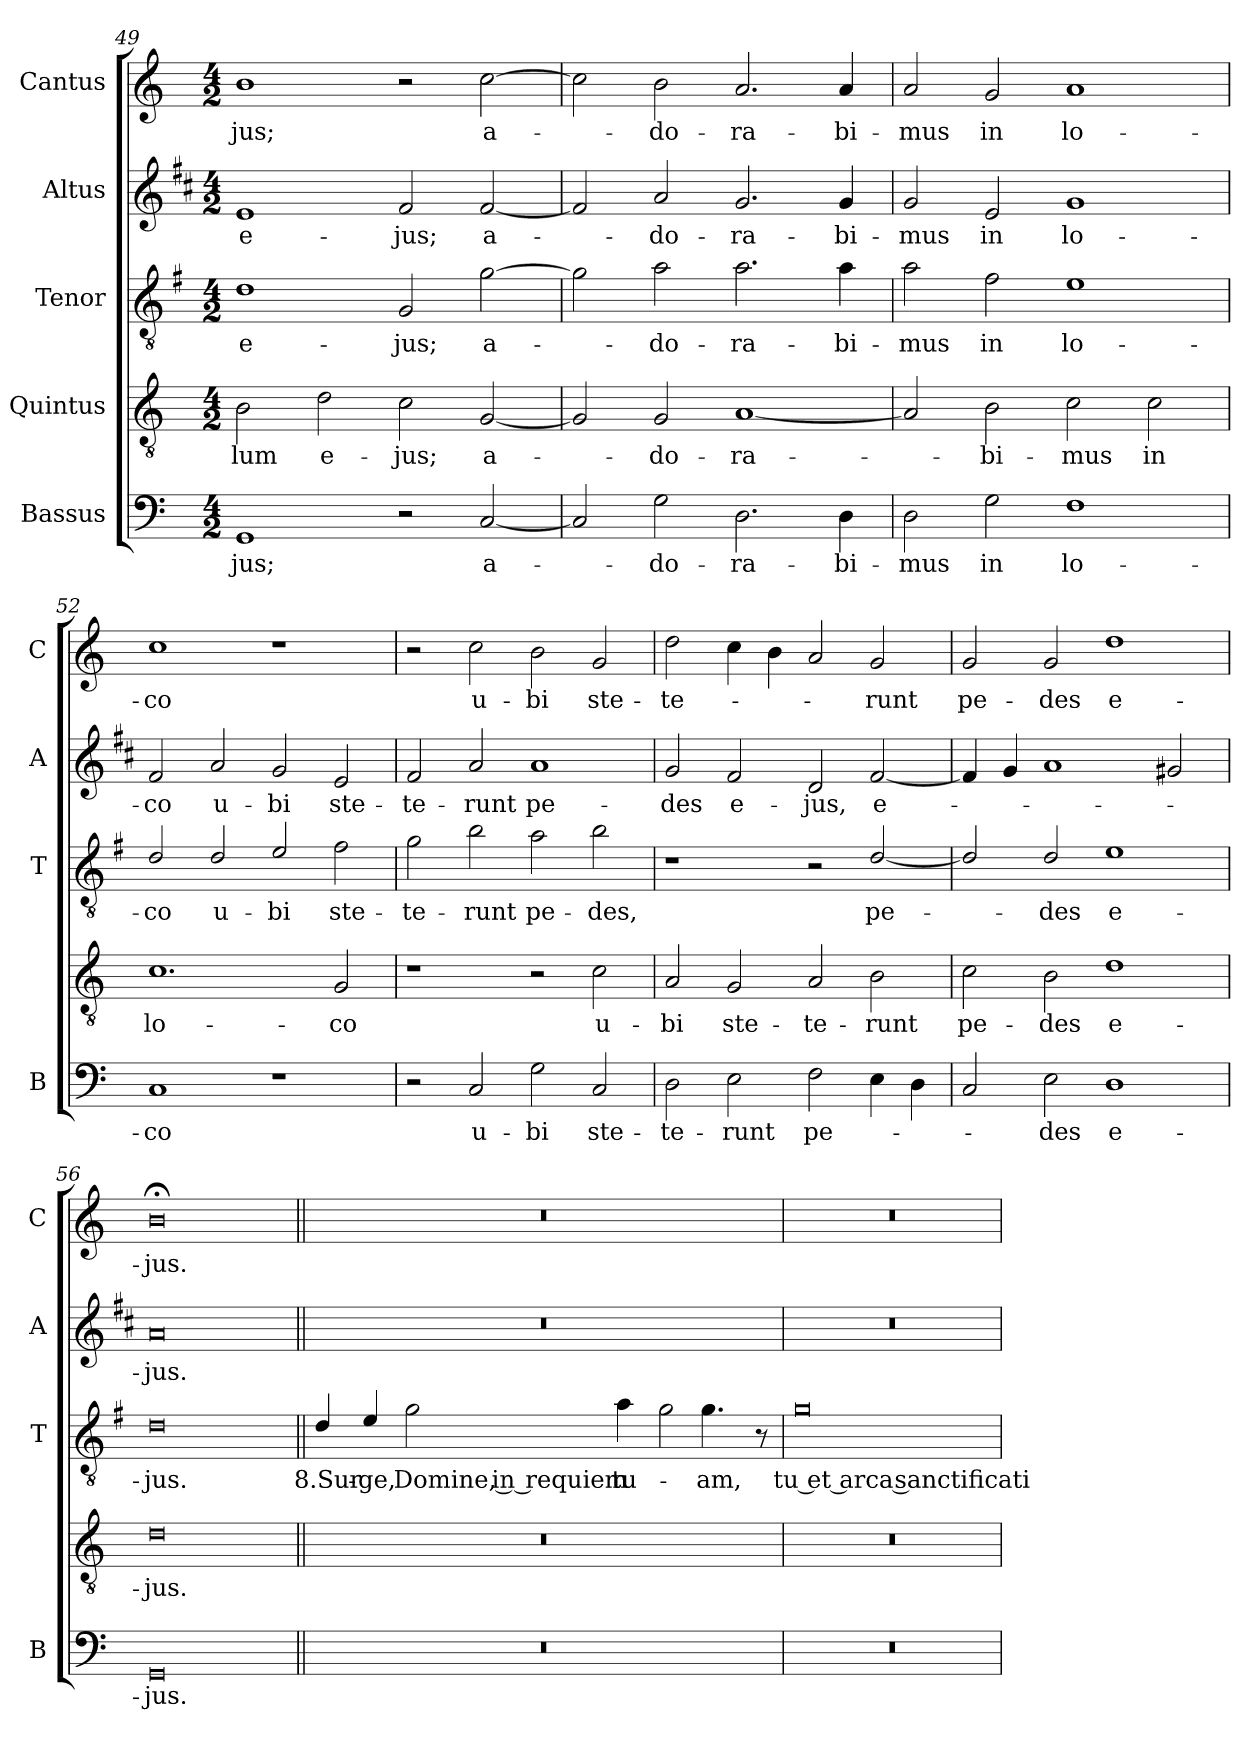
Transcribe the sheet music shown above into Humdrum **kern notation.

**kern	**text	**kern	**text	**kern	**text	**kern	**text	**kern	**text
*part5	*part5	*part4	*part4	*part3	*part3	*part2	*part2	*part1	*part1
*staff5	*staff5	*staff4	*staff4	*staff3	*staff3	*staff2	*staff2	*staff1	*staff1
*I"Bassus	*	*I"Quintus	*	*I"Tenor	*	*I"Altus	*	*I"Cantus	*
*I'B	*	*	*	*I'T	*	*I'A	*	*I'C	*
*clefF4	*	*clefGv2	*	*clefGv2	*	*clefG2	*	*clefG2	*
*	*	*	*	*ITrd4c7	*	*ITrd1c2	*	*	*
*k[]	*	*k[]	*	*k[]	*	*k[]	*	*k[]	*
*C:	*	*C:	*	*C:	*	*C:	*	*C:	*
*M4/2	*	*M4/2	*	*M4/2	*	*M4/2	*	*M4/2	*
=49	=49	=49	=49	=49	=49	=49	=49	=49	=49
!	!LO:LY:b	!	!LO:LY:b	!	!LO:LY:b	!	!LO:LY:b	!	!LO:LY:b
1GG	-jus;	2B\	-lum	1G	e-	1d	e-	1b	-jus;
!	!	!	!LO:LY:b	!	!	!	!	!	!
.	.	2d\	e-	.	.	.	.	.	.
!	!	!	!LO:LY:b	!	!LO:LY:b	!	!LO:LY:b	!	!
2r	.	2c\	-jus;	2C/	-jus;	2e/	-jus;	2r	.
!	!LO:LY:b	!	!LO:LY:b	!	!LO:LY:b	!	!LO:LY:b	!	!LO:LY:b
[2C/	a-	[2G/	a-	[2c\	a-	[2e/	a-	[2cc\	a-
!!LO:LB:g=z
=50	=50	=50	=50	=50	=50	=50	=50	=50	=50
2C/]	.	2G/]	.	2c\]	.	2e/]	.	2cc\]	.
!	!LO:LY:b	!	!LO:LY:b	!	!LO:LY:b	!	!LO:LY:b	!	!LO:LY:b
2G\	-do-	2G/	-do-	2d\	-do-	2g/	-do-	2b\	-do-
!	!LO:LY:b	!	!LO:LY:b	!	!LO:LY:b	!	!LO:LY:b	!	!LO:LY:b
2.D\	-ra-	[1A	-ra-	2.d\	-ra-	2.f/	-ra-	2.a/	-ra-
!	!LO:LY:b	!	!	!	!LO:LY:b	!	!LO:LY:b	!	!LO:LY:b
4D\	-bi-	.	.	4d\	-bi-	4f/	-bi-	4a/	-bi-
=51	=51	=51	=51	=51	=51	=51	=51	=51	=51
!	!LO:LY:b	!	!	!	!LO:LY:b	!	!LO:LY:b	!	!LO:LY:b
2D\	-mus	2A/]	.	2d\	-mus	2f/	-mus	2a/	-mus
!	!LO:LY:b	!	!LO:LY:b	!	!LO:LY:b	!	!LO:LY:b	!	!LO:LY:b
2G\	in	2B\	-bi-	2B\	in	2d/	in	2g/	in
!	!LO:LY:b	!	!LO:LY:b	!	!LO:LY:b	!	!LO:LY:b	!	!LO:LY:b
1F	lo-	2c\	-mus	1A	lo-	1f	lo-	1a	lo-
!	!	!	!LO:LY:b	!	!	!	!	!	!
.	.	2c\	in	.	.	.	.	.	.
=52	=52	=52	=52	=52	=52	=52	=52	=52	=52
!	!LO:LY:b	!	!LO:LY:b	!	!LO:LY:b	!	!LO:LY:b	!	!LO:LY:b
1C	-co	1.c	lo-	2G/	-co	2e/	-co	1cc	-co
!	!	!	!	!	!LO:LY:b	!	!LO:LY:b	!	!
.	.	.	.	2G/	u-	2g/	u-	.	.
!	!	!	!	!	!LO:LY:b	!	!LO:LY:b	!	!
1r	.	.	.	2A/	-bi	2f/	-bi	1r	.
!	!	!	!LO:LY:b	!	!LO:LY:b	!	!LO:LY:b	!	!
.	.	2G/	-co	2B\	ste-	2d/	ste-	.	.
=53	=53	=53	=53	=53	=53	=53	=53	=53	=53
!	!	!	!	!	!LO:LY:b	!	!LO:LY:b	!	!
2r	.	1r	.	2c\	-te-	2e/	-te-	2r	.
!	!LO:LY:b	!	!	!	!LO:LY:b	!	!LO:LY:b	!	!LO:LY:b
2C/	u-	.	.	2e\	-runt	2g/	-runt	2cc\	u-
!	!LO:LY:b	!	!	!	!LO:LY:b	!	!LO:LY:b	!	!LO:LY:b
2G\	-bi	2r	.	2d\	pe-	1g	pe-	2b\	-bi
!	!LO:LY:b	!	!LO:LY:b	!	!LO:LY:b	!	!	!	!LO:LY:b
2C/	ste-	2c\	u-	2e\	-des,	.	.	2g/	ste-
=54	=54	=54	=54	=54	=54	=54	=54	=54	=54
!	!LO:LY:b	!	!LO:LY:b	!	!	!	!LO:LY:b	!	!LO:LY:b
2D\	-te-	2A/	-bi	1r	.	2f/	-des	2dd\	-te-
!	!LO:LY:b	!	!LO:LY:b	!	!	!	!LO:LY:b	!	!
2E\	-runt	2G/	ste-	.	.	2e/	e-	4cc\	.
.	.	.	.	.	.	.	.	4b\	.
!	!LO:LY:b	!	!LO:LY:b	!	!	!	!LO:LY:b	!	!
2F\	pe-	2A/	-te-	2r	.	2c/	-jus,	2a/	.
!	!	!	!LO:LY:b	!	!LO:LY:b	!	!LO:LY:b	!	!LO:LY:b
4E\	.	2B\	-runt	[2G/	pe-	[2e/	e-	2g/	-runt
4D\	.	.	.	.	.	.	.	.	.
=55	=55	=55	=55	=55	=55	=55	=55	=55	=55
!	!	!	!LO:LY:b	!	!	!	!	!	!LO:LY:b
2C/	.	2c\	pe-	2G/]	.	4e/]	.	2g/	pe-
.	.	.	.	.	.	4f/	.	.	.
!	!LO:LY:b	!	!LO:LY:b	!	!LO:LY:b	!	!	!	!LO:LY:b
2E\	-des	2B\	-des	2G/	-des	1g	.	2g/	-des
!	!LO:LY:b	!	!LO:LY:b	!	!LO:LY:b	!	!	!	!LO:LY:b
1D	e-	1d	e-	1A	e-	.	.	1dd	e-
.	.	.	.	.	.	2f#X/	.	.	.
=56	=56	=56	=56	=56	=56	=56	=56	=56	=56
!	!LO:LY:b	!	!LO:LY:b	!	!LO:LY:b	!	!LO:LY:b	!	!LO:LY:b
0GG	-jus.	0d	-jus.	0G	-jus.	0g	-jus.	0b;<	-jus.
!!LO:PB:g=z
=57||	=57||	=57||	=57||	=57||	=57||	=57||	=57||	=57||	=57||
!	!	!	!	!	!LO:LY:b	!	!	!	!
0r	.	0r	.	4G/	8.Sur-	0r	.	0r	.
!	!	!	!	!	!LO:LY:b	!	!	!	!
.	.	.	.	4A/	-ge,	.	.	.	.
!	!	!	!	!	!LO:LY:b	!	!	!	!
.	.	.	.	2c\	Domine, in requiem	.	.	.	.
!	!	!	!	!	!LO:LY:b	!	!	!	!
.	.	.	.	4d\	tu-	.	.	.	.
!	!	!	!	!LO:N:head=open	!	!	!	!	!
.	.	.	.	4c\	.	.	.	.	.
!	!	!	!	!	!LO:LY:b	!	!	!	!
.	.	.	.	4.c\	-am,	.	.	.	.
.	.	.	.	8r	.	.	.	.	.
=58	=58	=58	=58	=58	=58	=58	=58	=58	=58
!	!	!	!	!	!LO:LY:b	!	!	!	!
0r	.	0r	.	0c	tu et arca sanctificati-	0r	.	0r	.
=	=	=	=	=	=	=	=	=	=
*-	*-	*-	*-	*-	*-	*-	*-	*-	*-
